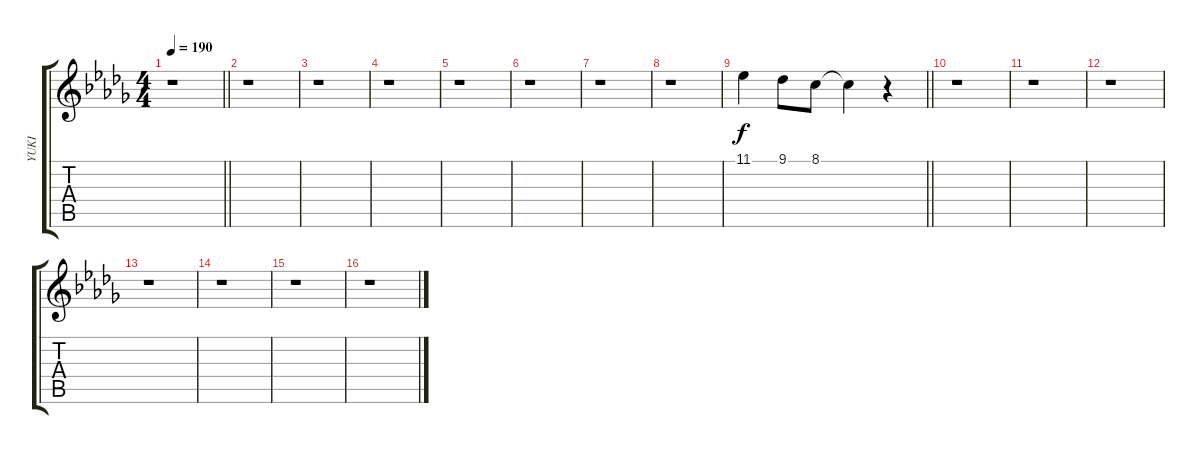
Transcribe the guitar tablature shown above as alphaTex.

\track ("YUKI" "YUKI") {instrument sopranosax}
\staff {score tabs}
\tuning (E4 B3 G3 D3 A2 E2) {hide}
\ts (4 4)
\tempo 190
\clef g2
\barLineRight lightlight
\ks db
r.1{dy f instrument sopranosax} |
r.1 |
r.1 |
r.1 |
r.1 |
r.1 |
r.1 |
r.1 |
\barLineRight lightlight
11.1.4 9.1.8 8.1.8 8.1{t}.4 r.4 |
r.1 |
r.1 |
r.1 |
r.1 |
r.1 |
r.1 |
r.1
